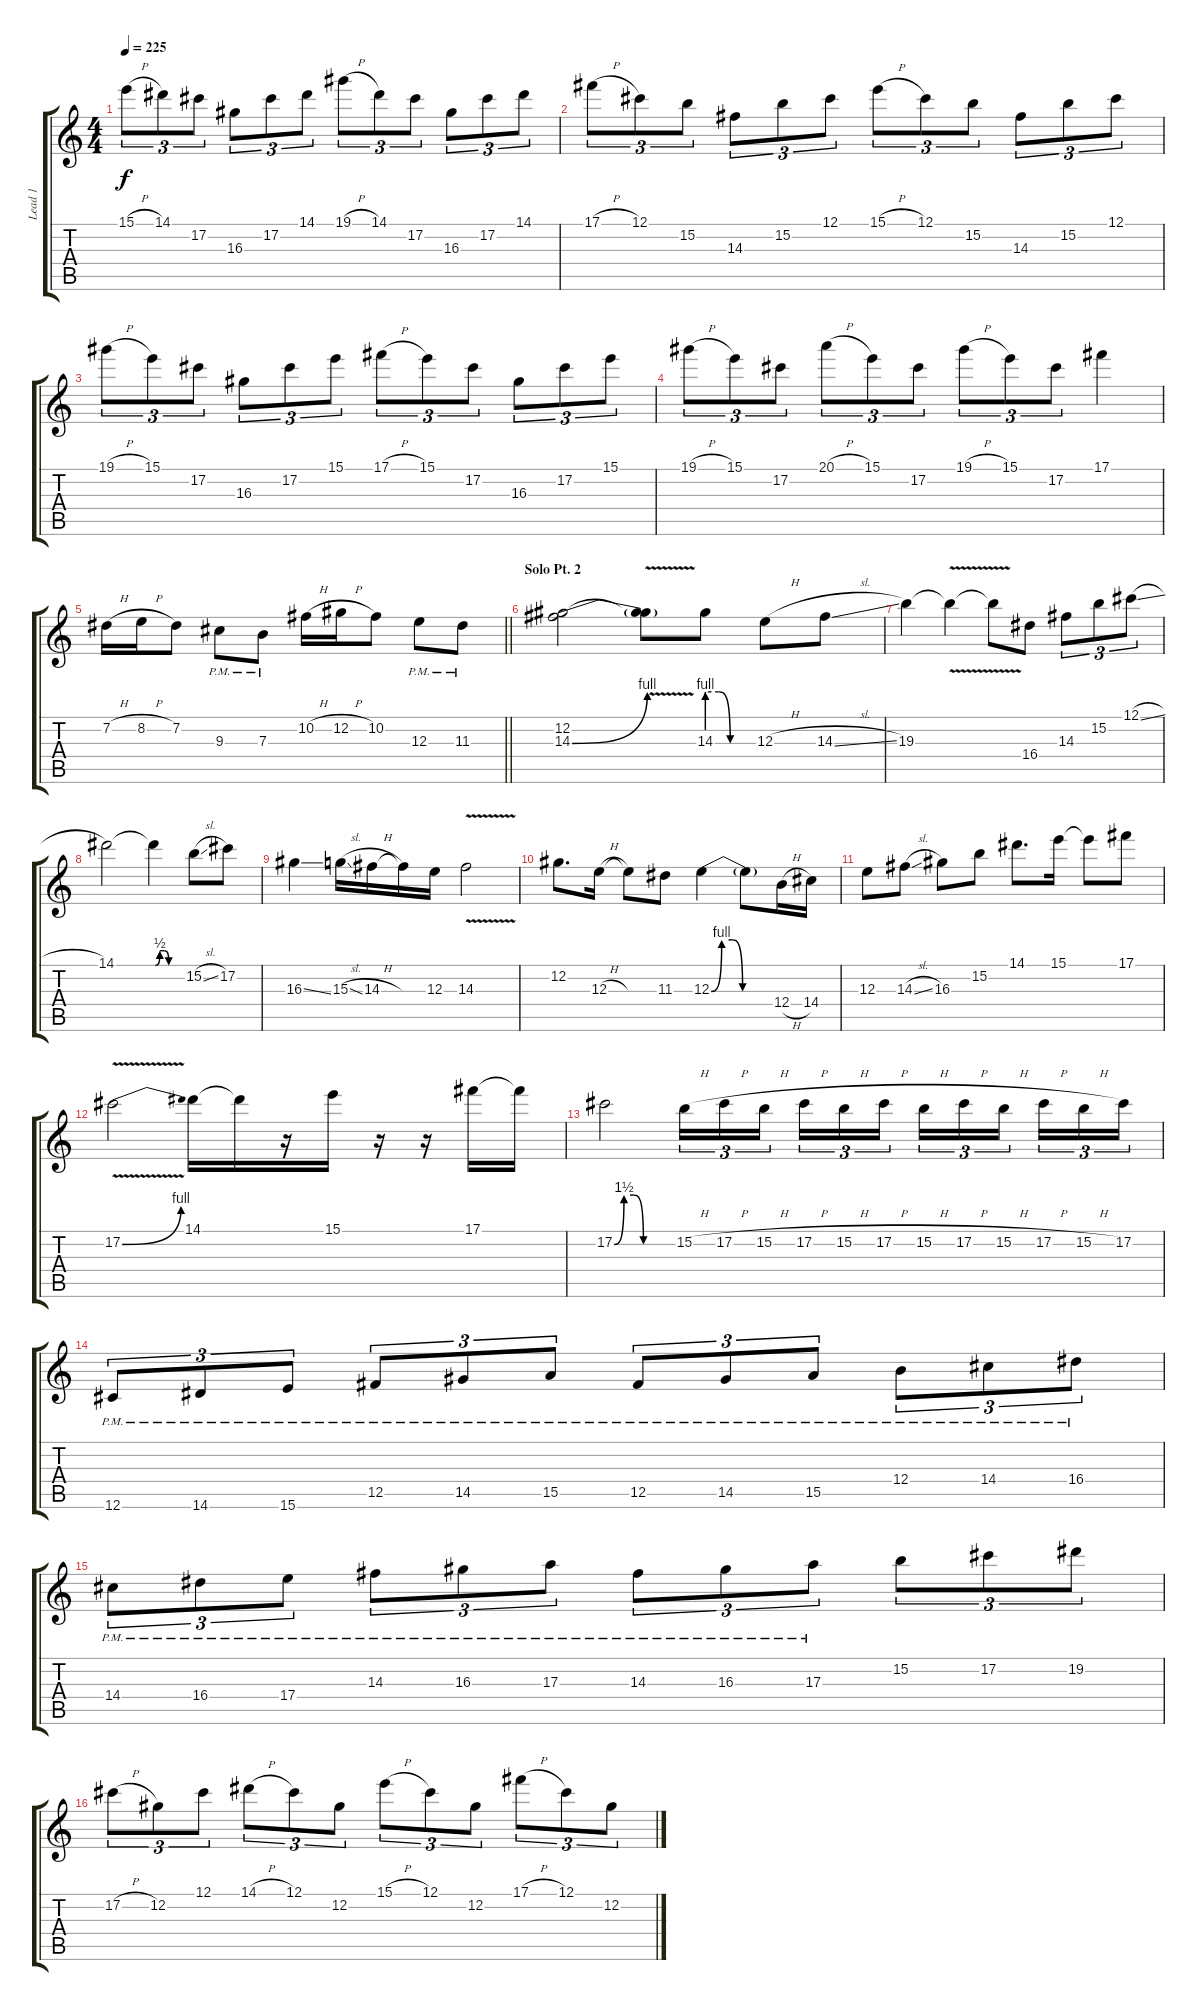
\track ("Lead 1" "Lead 1") {instrument distortionguitar}
\staff {score tabs}
\tuning (Db4 Ab3 E3 B2 Gb2 Db2) {hide}
\ts (4 4)
\tempo 225
\clef g2
\ks c
15.1{h}.8{tu (3 2) dy f} 14.1.8{tu (3 2)} 17.2.8{tu (3 2)} 16.3.8{tu (3 2)} 17.2.8{tu (3 2)} 14.1.8{tu (3 2)} 19.1{h}.8{tu (3 2)} 14.1.8{tu (3 2)} 17.2.8{tu (3 2)} 16.3.8{tu (3 2)} 17.2.8{tu (3 2)} 14.1.8{tu (3 2)} |
17.1{h}.8{tu (3 2)} 12.1.8{tu (3 2)} 15.2.8{tu (3 2)} 14.3.8{tu (3 2)} 15.2.8{tu (3 2)} 12.1.8{tu (3 2)} 15.1{h}.8{tu (3 2)} 12.1.8{tu (3 2)} 15.2.8{tu (3 2)} 14.3.8{tu (3 2)} 15.2.8{tu (3 2)} 12.1.8{tu (3 2)} |
19.1{h}.8{tu (3 2)} 15.1.8{tu (3 2)} 17.2.8{tu (3 2)} 16.3.8{tu (3 2)} 17.2.8{tu (3 2)} 15.1.8{tu (3 2)} 17.1{h}.8{tu (3 2)} 15.1.8{tu (3 2)} 17.2.8{tu (3 2)} 16.3.8{tu (3 2)} 17.2.8{tu (3 2)} 15.1.8{tu (3 2)} |
19.1{h}.8{tu (3 2)} 15.1.8{tu (3 2)} 17.2.8{tu (3 2)} 20.1{h}.8{tu (3 2)} 15.1.8{tu (3 2)} 17.2.8{tu (3 2)} 19.1{h}.8{tu (3 2)} 15.1.8{tu (3 2)} 17.2.8{tu (3 2)} 17.1.4 |
\barLineRight lightlight
7.2{h}.16 8.2{h}.16 7.2.8 9.3{pm}.8 7.3{pm}.8 10.2{h}.16 12.2{h}.16 10.2.8 12.3{pm}.8 11.3{pm}.8 |
\section ("" "Solo Pt. 2")
(12.2 14.3{be (bend 0 0 60 4)}).2 (12.2{t} 14.3{v t}).8 14.3{be (custom 0 4 15 4 30 0 60 0)}.8 12.3{h}.8 14.3{sl}.8 |
19.3.4 19.3{v t}.4 19.3{t}.8 16.4.8 14.3.8{tu (3 2)} 15.2.8{tu (3 2)} 12.1{sl}.8{tu (3 2)} |
14.1.2 14.1{be (custom 0 0 10 2 20 2 30 0 60 0) t}.4 15.2{sl}.8 17.2.8 |
16.3{ss}.4 15.3{sl}.16 14.3{h}.16 14.3{t}.16 12.3.16 14.3{v}.2 |
12.2.8{d} 12.3{h}.16 12.3{t}.8 11.3.8 12.3{be (custom 0 0 10 4 20 4 30 0 60 0)}.4 12.3{t}.8 12.4{h}.16 14.4.16 |
12.3.8 14.3{sl}.8 16.3.8 15.2.8 14.1.8{d} 15.1.16 15.1{t}.8 17.1.8 |
17.2{be (bend 0 0 60 4) v}.2 14.1.16 14.1{t}.16 r.16 15.1.16 r.16 r.16 17.1.16 17.1{t}.16 |
17.2{be (custom 0 0 10 6 20 6 30 0 60 0)}.2 15.2{h}.16{tu (3 2)} 17.2{h}.16{tu (3 2)} 15.2{h}.16{tu (3 2) beam splitsecondary} 17.2{h}.16{tu (3 2)} 15.2{h}.16{tu (3 2)} 17.2{h}.16{tu (3 2)} 15.2{h}.16{tu (3 2)} 17.2{h}.16{tu (3 2)} 15.2{h}.16{tu (3 2) beam splitsecondary} 17.2{h}.16{tu (3 2)} 15.2{h}.16{tu (3 2)} 17.2.16{tu (3 2)} |
12.6{pm}.8{tu (3 2)} 14.6{pm}.8{tu (3 2)} 15.6{pm}.8{tu (3 2)} 12.5{pm}.8{tu (3 2)} 14.5{pm}.8{tu (3 2)} 15.5{pm}.8{tu (3 2)} 12.5{pm}.8{tu (3 2)} 14.5{pm}.8{tu (3 2)} 15.5{pm}.8{tu (3 2)} 12.4{pm}.8{tu (3 2)} 14.4{pm}.8{tu (3 2)} 16.4{pm}.8{tu (3 2)} |
14.4{pm}.8{tu (3 2)} 16.4{pm}.8{tu (3 2)} 17.4{pm}.8{tu (3 2)} 14.3{pm}.8{tu (3 2)} 16.3{pm}.8{tu (3 2)} 17.3{pm}.8{tu (3 2)} 14.3{pm}.8{tu (3 2)} 16.3{pm}.8{tu (3 2)} 17.3{pm}.8{tu (3 2)} 15.2.8{tu (3 2)} 17.2.8{tu (3 2)} 19.2.8{tu (3 2)} |
17.2{h}.8{tu (3 2)} 12.2.8{tu (3 2)} 12.1.8{tu (3 2)} 14.1{h}.8{tu (3 2)} 12.1.8{tu (3 2)} 12.2.8{tu (3 2)} 15.1{h}.8{tu (3 2)} 12.1.8{tu (3 2)} 12.2.8{tu (3 2)} 17.1{h}.8{tu (3 2)} 12.1.8{tu (3 2)} 12.2.8{tu (3 2)}
